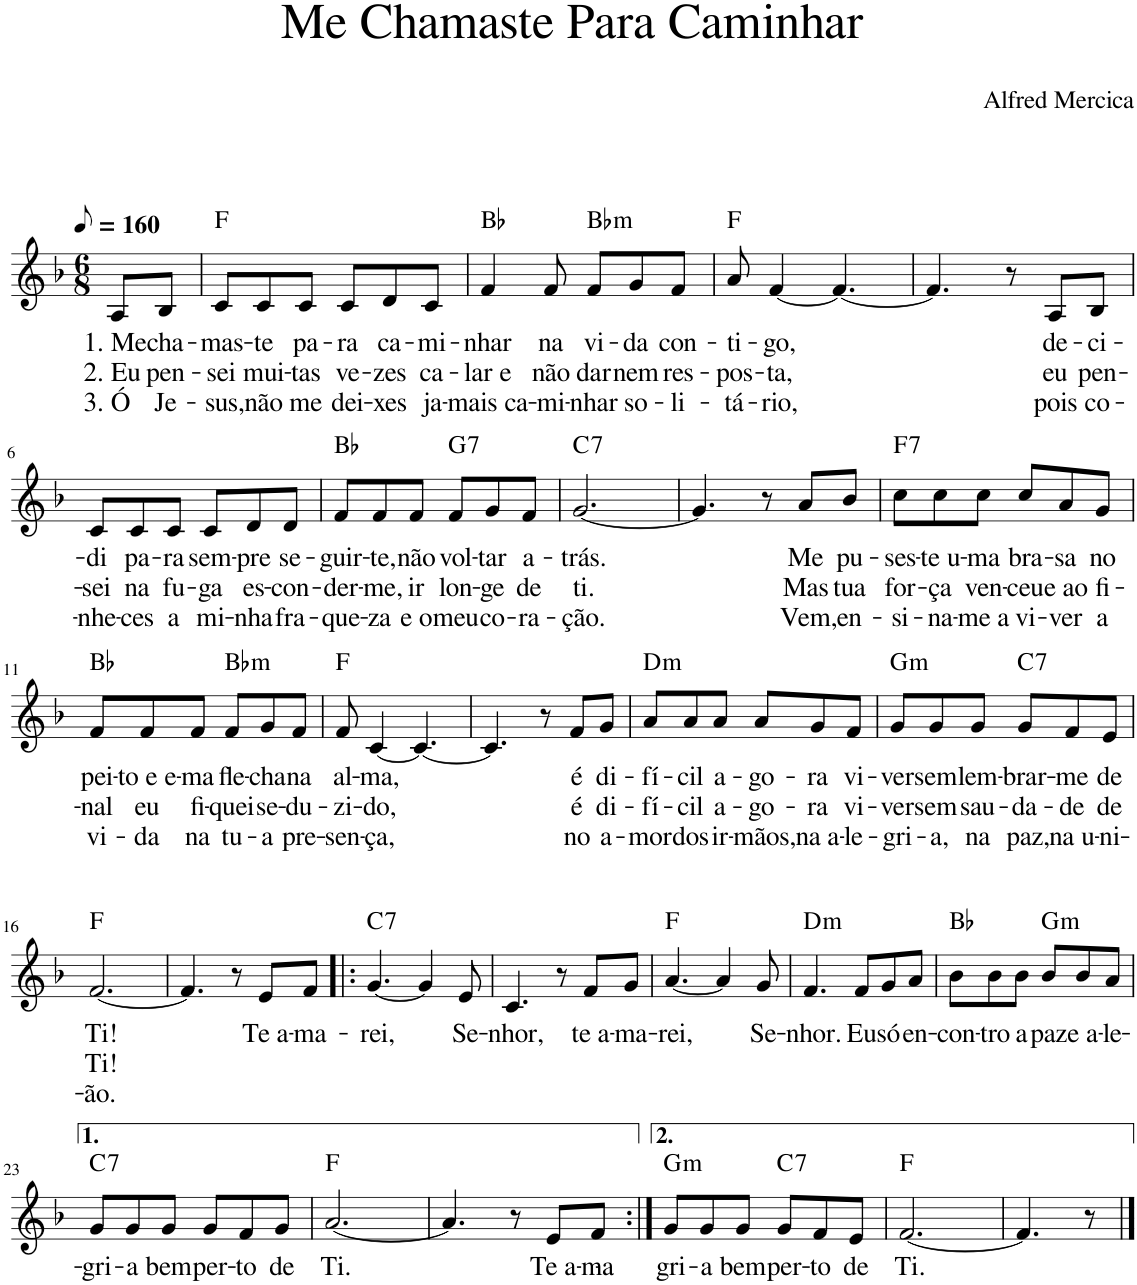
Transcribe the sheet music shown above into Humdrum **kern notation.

**kern	**text	**text	**text	**harte
*part1	*part1	*part1	*part1	*part1
*staff1	*staff1	*staff1	*staff1	*
*I"Voz	*	*	*	*
*I'Vo.	*	*	*	*
*clefG2	*	*	*	*
*k[b-]	*	*	*	*
*M6/8	*	*	*	*
*MM80	*	*	*	*
=1	=1	=1	=1	=1
!	!LO:LY:b	!LO:LY:b	!LO:LY:b	!
8A/L	1. Me	2. Eu	3. Ó	.
!	!LO:LY:b	!LO:LY:b	!LO:LY:b	!
8B-/J	cha-	pen-	Je-	.
=2	=2	=2	=2	=2
!	!LO:LY:b	!LO:LY:b	!LO:LY:b	!
8c/L	-mas-	-sei	-sus,	F:maj
!	!LO:LY:b	!LO:LY:b	!LO:LY:b	!
8c/	-te	mui-	não	.
!	!LO:LY:b	!LO:LY:b	!LO:LY:b	!
8c/J	pa-	-tas	me	.
!	!LO:LY:b	!LO:LY:b	!LO:LY:b	!
8c/L	-ra	ve-	dei-	.
!	!LO:LY:b	!LO:LY:b	!LO:LY:b	!
8d/	ca-	-zes	-xes	.
!	!LO:LY:b	!LO:LY:b	!LO:LY:b	!
8c/J	-mi-	ca-	ja-	.
=3	=3	=3	=3	=3
!	!LO:LY:b	!LO:LY:b	!LO:LY:b	!
4f/	-nhar	-lar e	-mais ca-	Bb:maj
!	!LO:LY:b	!LO:LY:b	!LO:LY:b	!
8f/	na	não	-mi-	.
!	!LO:LY:b	!LO:LY:b	!LO:LY:b	!LO:H:kt=m
8f/L	vi-	dar	-nhar	Bb:min
!	!LO:LY:b	!LO:LY:b	!LO:LY:b	!
8g/	-da	nem	so-	.
!	!LO:LY:b	!LO:LY:b	!LO:LY:b	!
8f/J	con-	res-	-li-	.
=4	=4	=4	=4	=4
!	!LO:LY:b	!LO:LY:b	!LO:LY:b	!
8a/	-ti-	-pos-	-tá-	F:maj
!	!LO:LY:b	!LO:LY:b	!LO:LY:b	!
[4f/	-go,	-ta,	-rio,	.
4.f/_	.	.	.	.
=5	=5	=5	=5	=5
4.f/]	.	.	.	.
8r	.	.	.	.
!	!LO:LY:b	!LO:LY:b	!LO:LY:b	!
8A/L	de-	eu	pois	.
!	!LO:LY:b	!LO:LY:b	!LO:LY:b	!
8B-/J	-ci-	pen-	co-	.
!!LO:LB:g=z
=6	=6	=6	=6	=6
!	!LO:LY:b	!LO:LY:b	!LO:LY:b	!
8c/L	-di	-sei	-nhe-	.
!	!LO:LY:b	!LO:LY:b	!LO:LY:b	!
8c/	pa-	na	-ces	.
!	!LO:LY:b	!LO:LY:b	!LO:LY:b	!
8c/J	-ra	fu-	a	.
!	!LO:LY:b	!LO:LY:b	!LO:LY:b	!
8c/L	sem-	-ga	mi-	.
!	!LO:LY:b	!LO:LY:b	!LO:LY:b	!
8d/	-pre	es-	-nha	.
!	!LO:LY:b	!LO:LY:b	!LO:LY:b	!
8d/J	se-	-con-	fra-	.
=7	=7	=7	=7	=7
!	!LO:LY:b	!LO:LY:b	!LO:LY:b	!
8f/L	-guir-	-der-	-que-	Bb:maj
!	!LO:LY:b	!LO:LY:b	!LO:LY:b	!
8f/	-te,	-me,	-za	.
!	!LO:LY:b	!LO:LY:b	!LO:LY:b	!
8f/J	não	ir	e o	.
!	!LO:LY:b	!LO:LY:b	!LO:LY:b	!LO:H:kt=7
8f/L	vol-	lon-	meu	G:7
!	!LO:LY:b	!LO:LY:b	!LO:LY:b	!
8g/	-tar	-ge	co-	.
!	!LO:LY:b	!LO:LY:b	!LO:LY:b	!
8f/J	a-	de	-ra-	.
=8	=8	=8	=8	=8
!	!LO:LY:b	!LO:LY:b	!LO:LY:b	!LO:H:kt=7
[2.g/	-trás.	ti.	-ção.	C:7
=9	=9	=9	=9	=9
4.g/]	.	.	.	.
8r	.	.	.	.
!	!LO:LY:b	!LO:LY:b	!LO:LY:b	!
8a/L	Me	Mas	Vem,	.
!	!LO:LY:b	!LO:LY:b	!LO:LY:b	!
8b-/J	pu-	tua	en-	.
=10	=10	=10	=10	=10
!	!LO:LY:b	!LO:LY:b	!LO:LY:b	!LO:H:kt=7
8cc\L	-ses-	for-	-si-	F:7
!	!LO:LY:b	!LO:LY:b	!LO:LY:b	!
8cc\	-te u-	-ça	-na-	.
!	!LO:LY:b	!LO:LY:b	!LO:LY:b	!
8cc\J	-ma	ven-	-me a	.
!	!LO:LY:b	!LO:LY:b	!LO:LY:b	!
8cc/L	bra-	-ceu	vi-	.
!	!LO:LY:b	!LO:LY:b	!LO:LY:b	!
8a/	-sa	e ao	-ver	.
!	!LO:LY:b	!LO:LY:b	!LO:LY:b	!
8g/J	no	fi-	a	.
!!LO:LB:g=z
=11	=11	=11	=11	=11
!	!LO:LY:b	!LO:LY:b	!LO:LY:b	!
8f/L	pei-	-nal	vi-	Bb:maj
!	!LO:LY:b	!LO:LY:b	!LO:LY:b	!
8f/	-to e e-	eu	-da	.
!	!LO:LY:b	!LO:LY:b	!LO:LY:b	!
8f/J	-ma	fi-	na	.
!	!LO:LY:b	!LO:LY:b	!LO:LY:b	!LO:H:kt=m
8f/L	fle-	-quei	tu-	Bb:min
!	!LO:LY:b	!LO:LY:b	!LO:LY:b	!
8g/	-cha	se-	-a	.
!	!LO:LY:b	!LO:LY:b	!LO:LY:b	!
8f/J	na	-du-	pre-	.
=12	=12	=12	=12	=12
!	!LO:LY:b	!LO:LY:b	!LO:LY:b	!
8f/	al-	-zi-	-sen-	F:maj
!	!LO:LY:b	!LO:LY:b	!LO:LY:b	!
[4c/	-ma,	-do,	-ça,	.
4.c/_	.	.	.	.
=13	=13	=13	=13	=13
4.c/]	.	.	.	.
8r	.	.	.	.
!	!LO:LY:b	!LO:LY:b	!LO:LY:b	!
8f/L	é	é	no	.
!	!LO:LY:b	!LO:LY:b	!LO:LY:b	!
8g/J	di-	di-	a-	.
=14	=14	=14	=14	=14
!	!LO:LY:b	!LO:LY:b	!LO:LY:b	!LO:H:kt=m
8a/L	-fí-	-fí-	-mor	D:min
!	!LO:LY:b	!LO:LY:b	!LO:LY:b	!
8a/	-cil	-cil	dos	.
!	!LO:LY:b	!LO:LY:b	!LO:LY:b	!
8a/J	a-	a-	ir-	.
!	!LO:LY:b	!LO:LY:b	!LO:LY:b	!
8a/L	-go-	-go-	-mãos,	.
!	!LO:LY:b	!LO:LY:b	!LO:LY:b	!
8g/	-ra	-ra	na a-	.
!	!LO:LY:b	!LO:LY:b	!LO:LY:b	!
8f/J	vi-	vi-	-le-	.
=15	=15	=15	=15	=15
!	!LO:LY:b	!LO:LY:b	!LO:LY:b	!LO:H:kt=m
8g/L	-ver	-ver	-gri-	G:min
!	!LO:LY:b	!LO:LY:b	!LO:LY:b	!
8g/	sem	sem	-a,	.
!	!LO:LY:b	!LO:LY:b	!LO:LY:b	!
8g/J	lem-	sau-	na	.
!	!LO:LY:b	!LO:LY:b	!LO:LY:b	!LO:H:kt=7
8g/L	-brar-	-da-	paz,	C:7
!	!LO:LY:b	!LO:LY:b	!LO:LY:b	!
8f/	-me	-de	na u-	.
!	!LO:LY:b	!LO:LY:b	!LO:LY:b	!
8e/J	de	de	-ni-	.
!!LO:LB:g=z
=16	=16	=16	=16	=16
!	!LO:LY:b	!LO:LY:b	!LO:LY:b	!
[2.f/	Ti!	Ti!	-ão.	F:maj
=17	=17	=17	=17	=17
4.f/]	.	.	.	.
8r	.	.	.	.
!	!LO:LY:b	!	!	!
8e/L	Te a-	.	.	.
!	!LO:LY:b	!	!	!
8f/J	-ma-	.	.	.
=18!|:	=18!|:	=18!|:	=18!|:	=18!|:
!	!LO:LY:b	!	!	!LO:H:kt=7
[4.g/	-rei,	.	.	C:7
4g/]	.	.	.	.
!	!LO:LY:b	!	!	!
8e/	Se-	.	.	.
=19	=19	=19	=19	=19
!	!LO:LY:b	!	!	!
4.c/	-nhor,	.	.	.
8r	.	.	.	.
!	!LO:LY:b	!	!	!
8f/L	te a-	.	.	.
!	!LO:LY:b	!	!	!
8g/J	-ma-	.	.	.
=20	=20	=20	=20	=20
!	!LO:LY:b	!	!	!
[4.a/	-rei,	.	.	F:maj
4a/]	.	.	.	.
!	!LO:LY:b	!	!	!
8g/	Se-	.	.	.
=21	=21	=21	=21	=21
!	!LO:LY:b	!	!	!LO:H:kt=m
4.f/	-nhor.	.	.	D:min
!	!LO:LY:b	!	!	!
8f/L	Eu	.	.	.
!	!LO:LY:b	!	!	!
8g/	só	.	.	.
!	!LO:LY:b	!	!	!
8a/J	en-	.	.	.
=22	=22	=22	=22	=22
!	!LO:LY:b	!	!	!
8b-\L	-con-	.	.	Bb:maj
!	!LO:LY:b	!	!	!
8b-\	-tro	.	.	.
!	!LO:LY:b	!	!	!
8b-\J	a	.	.	.
!	!LO:LY:b	!	!	!LO:H:kt=m
8b-/L	paz	.	.	G:min
!	!LO:LY:b	!	!	!
8b-/	e a-	.	.	.
!	!LO:LY:b	!	!	!
8a/J	-le-	.	.	.
!!LO:LB:g=z
=23	=23	=23	=23	=23
!	!LO:LY:b	!	!	!LO:H:kt=7
8g/L	-gri-	.	.	C:7
!	!LO:LY:b	!	!	!
8g/	-a	.	.	.
!	!LO:LY:b	!	!	!
8g/J	bem	.	.	.
!	!LO:LY:b	!	!	!
8g/L	per-	.	.	.
!	!LO:LY:b	!	!	!
8f/	-to	.	.	.
!	!LO:LY:b	!	!	!
8g/J	de	.	.	.
=24	=24	=24	=24	=24
!	!LO:LY:b	!	!	!
[2.a/	Ti.	.	.	F:maj
=25	=25	=25	=25	=25
4.a/]	.	.	.	.
8r	.	.	.	.
!	!LO:LY:b	!	!	!
8e/L	Te a-	.	.	.
!	!LO:LY:b	!	!	!
8f/J	-ma-	.	.	.
=26:|!	=26:|!	=26:|!	=26:|!	=26:|!
!	!LO:LY:b	!	!	!LO:H:kt=m
8g/L	-gri-	.	.	G:min
!	!LO:LY:b	!	!	!
8g/	-a	.	.	.
!	!LO:LY:b	!	!	!
8g/J	bem	.	.	.
!	!LO:LY:b	!	!	!LO:H:kt=7
8g/L	per-	.	.	C:7
!	!LO:LY:b	!	!	!
8f/	-to	.	.	.
!	!LO:LY:b	!	!	!
8e/J	de	.	.	.
=27	=27	=27	=27	=27
!	!LO:LY:b	!	!	!
[2.f/	Ti.	.	.	F:maj
=28	=28	=28	=28	=28
4.f/]	.	.	.	.
8r	.	.	.	.
==	==	==	==	==
*-	*-	*-	*-	*-
